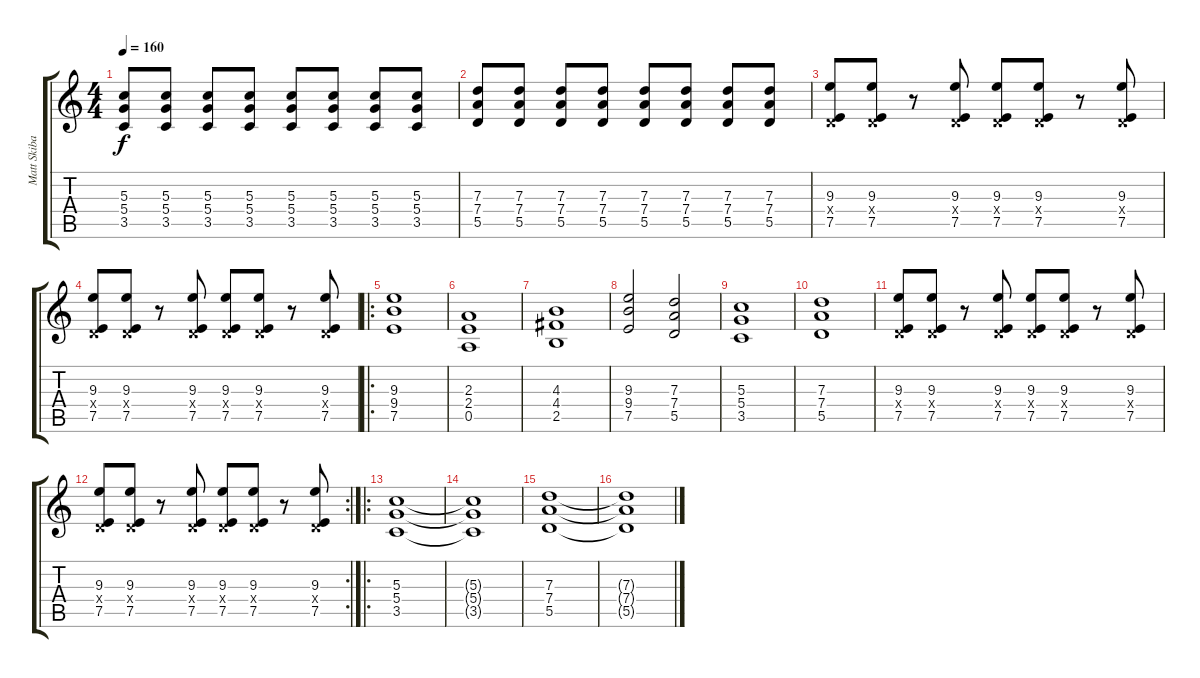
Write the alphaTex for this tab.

\track ("Matt Skiba" "Matt Skiba") {instrument distortionguitar}
\staff {score tabs}
\tuning (E4 B3 G3 D3 A2 E2) {hide}
\ts (4 4)
\tempo 160
\clef g2
\ks c
(5.3 5.4 3.5).8{dy f} (5.3 5.4 3.5).8 (5.3 5.4 3.5).8 (5.3 5.4 3.5).8 (5.3 5.4 3.5).8 (5.3 5.4 3.5).8 (5.3 5.4 3.5).8 (5.3 5.4 3.5).8 |
(7.3 7.4 5.5).8 (7.3 7.4 5.5).8 (7.3 7.4 5.5).8 (7.3 7.4 5.5).8 (7.3 7.4 5.5).8 (7.3 7.4 5.5).8 (7.3 7.4 5.5).8 (7.3 7.4 5.5).8 |
(9.3 0.4{x} 7.5).8 (9.3 0.4{x} 7.5).8 r.8 (9.3 0.4{x} 7.5).8 (9.3 0.4{x} 7.5).8 (9.3 0.4{x} 7.5).8 r.8 (9.3 0.4{x} 7.5).8 |
(9.3 0.4{x} 7.5).8 (9.3 0.4{x} 7.5).8 r.8 (9.3 0.4{x} 7.5).8 (9.3 0.4{x} 7.5).8 (9.3 0.4{x} 7.5).8 r.8 (9.3 0.4{x} 7.5).8 |
\ro
(9.3 9.4 7.5).1 |
(2.3 2.4 0.5).1 |
(4.3 4.4 2.5).1 |
(9.3 9.4 7.5).2 (7.3 7.4 5.5).2 |
(5.3 5.4 3.5).1 |
(7.3 7.4 5.5).1 |
(9.3 0.4{x} 7.5).8 (9.3 0.4{x} 7.5).8 r.8 (9.3 0.4{x} 7.5).8 (9.3 0.4{x} 7.5).8 (9.3 0.4{x} 7.5).8 r.8 (9.3 0.4{x} 7.5).8 |
\rc 2
(9.3 0.4{x} 7.5).8 (9.3 0.4{x} 7.5).8 r.8 (9.3 0.4{x} 7.5).8 (9.3 0.4{x} 7.5).8 (9.3 0.4{x} 7.5).8 r.8 (9.3 0.4{x} 7.5).8 |
\ro
(5.3 5.4 3.5).1 |
(5.3{t} 5.4{t} 3.5{t}).1 |
(7.3 7.4 5.5).1 |
(7.3{t} 7.4{t} 5.5{t}).1
